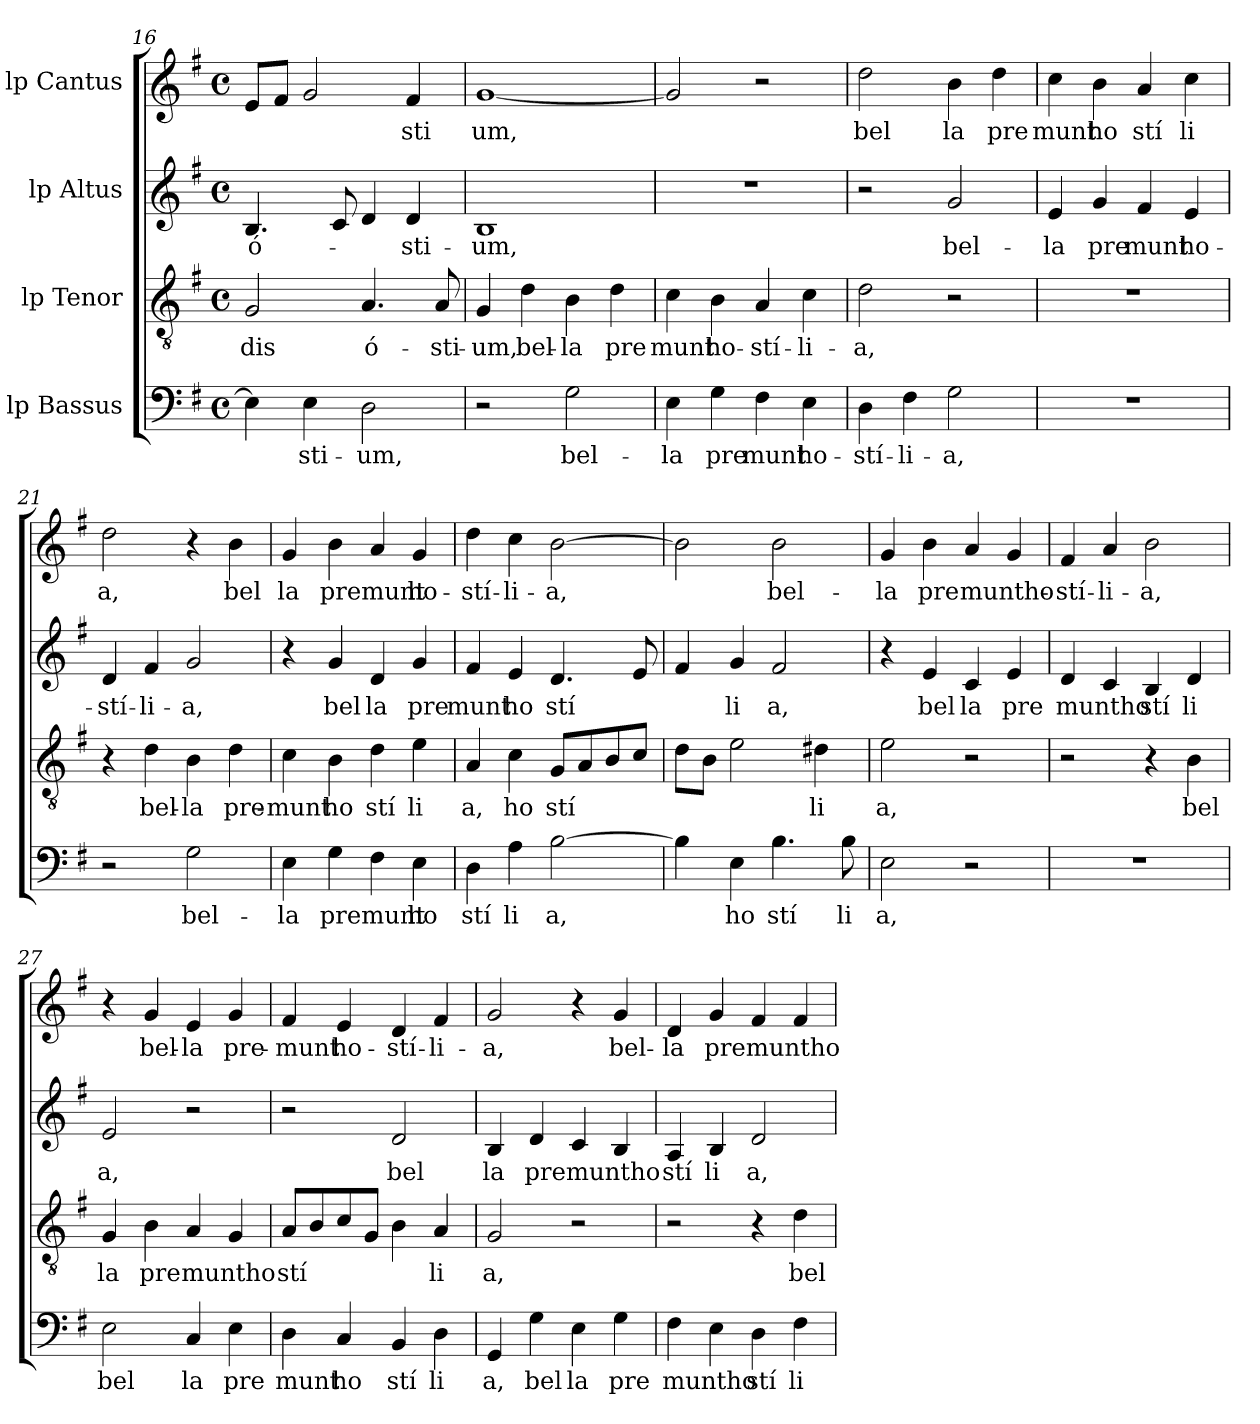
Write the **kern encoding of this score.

**kern	**text	**kern	**text	**kern	**text	**kern	**text
*part4	*part4	*part3	*part3	*part2	*part2	*part1	*part1
*staff4	*staff4	*staff3	*staff3	*staff2	*staff2	*staff1	*staff1
*I"lp Bassus	*	*I"lp Tenor	*	*I"lp Altus	*	*I"lp Cantus	*
*clefF4	*	*clefGv2	*	*clefG2	*	*clefG2	*
*k[f#]	*	*k[f#]	*	*k[f#]	*	*k[f#]	*
*G:	*	*G:	*	*G:	*	*G:	*
*M4/4	*	*M4/4	*	*M4/4	*	*M4/4	*
*met(c)	*	*met(c)	*	*met(c)	*	*met(c)	*
=16	=16	=16	=16	=16	=16	=16	=16
!	!	!	!LO:LY:b:cj	!	!LO:LY:b:cj	!	!
4E\]	.	2G/	-dis	4.B/	ó-	8e/L	.
.	.	.	.	.	.	8f#/J	.
!	!LO:LY:b:cj	!	!	!	!	!	!
4E\	-sti-	.	.	.	.	2g/	.
.	.	.	.	8c/	.	.	.
!	!LO:LY:b:cj	!	!LO:LY:b:cj	!	!	!	!
2D\	-um,	4.A/	ó-	4d/	.	.	.
!	!	!	!	!	!LO:LY:b:cj	!	!LO:LY:b:cj
.	.	.	.	4d/	-sti-	4f#/	sti
!	!	!	!LO:LY:b:cj	!	!	!	!
.	.	8A/	-sti-	.	.	.	.
=17	=17	=17	=17	=17	=17	=17	=17
!	!	!	!LO:LY:b:cj	!	!LO:LY:b:cj	!	!LO:LY:b:cj
2r	.	4G/	-um,	1B	-um,	[<1g	um,
!	!	!	!LO:LY:b:cj	!	!	!	!
.	.	4d\	bel-	.	.	.	.
!	!LO:LY:b:cj	!	!LO:LY:b:cj	!	!	!	!
2G\	bel-	4B\	-la	.	.	.	.
!	!	!	!LO:LY:b:cj	!	!	!	!
.	.	4d\	pre	.	.	.	.
=18	=18	=18	=18	=18	=18	=18	=18
!	!LO:LY:b:cj	!	!LO:LY:b:cj	!	!	!	!
4E\	-la	4c\	munt	1r	.	2g/]	.
!	!LO:LY:b:cj	!	!LO:LY:b:cj	!	!	!	!
4G\	pre	4B\	ho-	.	.	.	.
!	!LO:LY:b:cj	!	!LO:LY:b:cj	!	!	!	!
4F#\	munt	4A/	-stí-	.	.	2r	.
!	!LO:LY:b:cj	!	!LO:LY:b:cj	!	!	!	!
4E\	ho-	4c\	-li-	.	.	.	.
=19	=19	=19	=19	=19	=19	=19	=19
!	!LO:LY:b:cj	!	!LO:LY:b:cj	!	!	!	!LO:LY:b:cj
4D\	-stí-	2d\	-a,	2r	.	2dd\	bel
!	!LO:LY:b:cj	!	!	!	!	!	!
4F#\	-li-	.	.	.	.	.	.
!	!LO:LY:b:cj	!	!	!	!LO:LY:b:cj	!	!LO:LY:b:cj
2G\	-a,	2r	.	2g/	bel-	4b\	la
!	!	!	!	!	!	!	!LO:LY:b:cj
.	.	.	.	.	.	4dd\	pre
=20	=20	=20	=20	=20	=20	=20	=20
!	!	!	!	!	!LO:LY:b:cj	!	!LO:LY:b:cj
1r	.	1r	.	4e/	-la	4cc\	munt
!	!	!	!	!	!LO:LY:b:cj	!	!LO:LY:b:cj
.	.	.	.	4g/	pre	4b\	ho
!	!	!	!	!	!LO:LY:b:cj	!	!LO:LY:b:cj
.	.	.	.	4f#/	munt	4a/	stí
!	!	!	!	!	!LO:LY:b:cj	!	!LO:LY:b:cj
.	.	.	.	4e/	ho-	4cc\	li
=21	=21	=21	=21	=21	=21	=21	=21
!	!	!	!	!	!LO:LY:b:cj	!	!LO:LY:b:cj
2r	.	4r	.	4d/	-stí-	2dd\	a,
!	!	!	!LO:LY:b:cj	!	!LO:LY:b:cj	!	!
.	.	4d\	bel-	4f#/	-li-	.	.
!	!LO:LY:b:cj	!	!LO:LY:b:cj	!	!LO:LY:b:cj	!	!
2G\	bel-	4B\	-la	2g/	-a,	4r	.
!	!	!	!LO:LY:b:cj	!	!	!	!LO:LY:b:cj
.	.	4d\	pre-	.	.	4b\	bel
!!LO:LB:g=z
=22	=22	=22	=22	=22	=22	=22	=22
!	!LO:LY:b:cj	!	!LO:LY:b:cj	!	!	!	!LO:LY:b:cj
4E\	-la	4c\	-munt	4r	.	4g/	la
!	!LO:LY:b	!	!LO:LY:b:cj	!	!LO:LY:b:cj	!	!LO:LY:b
4G\	premunt	4B\	ho	4g/	bel	4b\	premunt
!	!	!	!LO:LY:b:cj	!	!LO:LY:b:cj	!	!
4F#\	.	4d\	stí	4d/	la	4a/	.
!	!LO:LY:b:cj	!	!LO:LY:b:cj	!	!LO:LY:b:cj	!	!LO:LY:b:cj
4E\	ho	4e\	li	4g/	pre	4g/	ho-
=23	=23	=23	=23	=23	=23	=23	=23
!	!LO:LY:b:cj	!	!LO:LY:b:cj	!	!LO:LY:b:cj	!	!LO:LY:b:cj
4D\	stí	4A/	a,	4f#/	munt	4dd\	-stí-
!	!LO:LY:b:cj	!	!LO:LY:b:cj	!	!LO:LY:b:cj	!	!LO:LY:b:cj
4A\	li	4c\	ho	4e/	ho	4cc\	-li-
!	!LO:LY:b:cj	!	!LO:LY:b:cj	!	!LO:LY:b:cj	!	!LO:LY:b:cj
[>2B\	a,	8G/L	stí	4.d/	stí	[>2b\	-a,
.	.	8A/	.	.	.	.	.
.	.	8B/	.	.	.	.	.
.	.	8c/J	.	8e/	.	.	.
=24	=24	=24	=24	=24	=24	=24	=24
4B\]	.	8d\L	.	4f#/	.	2b\]	.
.	.	8B\J	.	.	.	.	.
!	!LO:LY:b:cj	!	!	!	!LO:LY:b:cj	!	!
4E\	ho	2e\	.	4g/	li	.	.
!	!LO:LY:b:cj	!	!	!	!LO:LY:b:cj	!	!LO:LY:b:cj
4.B\	stí	.	.	2f#/	a,	2b\	bel-
!	!	!	!LO:LY:b:cj	!	!	!	!
.	.	4d#X\	li	.	.	.	.
!	!LO:LY:b:cj	!	!	!	!	!	!
8B\	li	.	.	.	.	.	.
=25	=25	=25	=25	=25	=25	=25	=25
!	!LO:LY:b:cj	!	!LO:LY:b:cj	!	!	!	!LO:LY:b:cj
2E\	a,	2e\	a,	4r	.	4g/	-la
!	!	!	!	!	!LO:LY:b:cj	!	!LO:LY:b:cj
.	.	.	.	4e/	bel	4b\	pre
!	!	!	!	!	!LO:LY:b:cj	!	!LO:LY:b:cj
2r	.	2r	.	4c/	la	4a/	muntho-
!	!	!	!	!	!LO:LY:b:cj	!	!
.	.	.	.	4e/	pre	4g/	.
=26	=26	=26	=26	=26	=26	=26	=26
!	!	!	!	!	!LO:LY:b:cj	!	!LO:LY:b:cj
1r	.	2r	.	4d/	muntho	4f#/	-stí-
!	!	!	!	!	!	!	!LO:LY:b:cj
.	.	.	.	4c/	.	4a/	-li-
!	!	!	!	!	!LO:LY:b:cj	!	!LO:LY:b:cj
.	.	4r	.	4B/	stí	2b\	-a,
!	!	!	!LO:LY:b:cj	!	!LO:LY:b:cj	!	!
.	.	4B\	bel	4d/	li	.	.
=27	=27	=27	=27	=27	=27	=27	=27
!	!LO:LY:b:cj	!	!LO:LY:b:cj	!	!LO:LY:b:cj	!	!
2E\	bel	4G/	la	2e/	a,	4r	.
!	!	!	!LO:LY:b:cj	!	!	!	!LO:LY:b:cj
.	.	4B\	pre	.	.	4g/	bel-
!	!LO:LY:b:cj	!	!LO:LY:b:cj	!	!	!	!LO:LY:b:cj
4C/	la	4A/	muntho	2r	.	4e/	-la
!	!LO:LY:b:cj	!	!	!	!	!	!LO:LY:b:cj
4E\	pre	4G/	.	.	.	4g/	pre-
=28	=28	=28	=28	=28	=28	=28	=28
!	!LO:LY:b:cj	!	!LO:LY:b:cj	!	!	!	!LO:LY:b:cj
4D\	munt	8A/L	stí	2r	.	4f#/	-munt
.	.	8B/	.	.	.	.	.
!	!LO:LY:b:cj	!	!	!	!	!	!LO:LY:b:cj
4C/	ho	8c/	.	.	.	4e/	ho-
.	.	8G/J	.	.	.	.	.
!	!LO:LY:b:cj	!	!	!	!LO:LY:b:cj	!	!LO:LY:b:cj
4BB/	stí	4B\	.	2d/	bel	4d/	-stí-
!	!LO:LY:b:cj	!	!LO:LY:b:cj	!	!	!	!LO:LY:b:cj
4D\	li	4A/	li	.	.	4f#/	-li-
!!LO:PB:g=z
=29	=29	=29	=29	=29	=29	=29	=29
!	!LO:LY:b:cj	!	!LO:LY:b:cj	!	!LO:LY:b:cj	!	!LO:LY:b:cj
4GG/	a,	2G/	a,	4B/	la	2g/	-a,
!	!LO:LY:b:cj	!	!	!	!LO:LY:b	!	!
4G\	bel	.	.	4d/	premuntho	.	.
!	!LO:LY:b:cj	!	!	!	!	!	!
4E\	la	2r	.	4c/	.	4r	.
!	!LO:LY:b:cj	!	!	!	!	!	!LO:LY:b:cj
4G\	pre	.	.	4B/	.	4g/	bel-
=30	=30	=30	=30	=30	=30	=30	=30
!	!LO:LY:b:cj	!	!	!	!LO:LY:b:cj	!	!LO:LY:b:cj
4F#\	muntho	2r	.	4A/	stí	4d/	-la
!	!	!	!	!	!LO:LY:b:cj	!	!LO:LY:b
4E\	.	.	.	4B/	li	4g/	premuntho-
!	!LO:LY:b:cj	!	!	!	!LO:LY:b:cj	!	!
4D\	stí	4r	.	2d/	a,	4f#/	.
!	!LO:LY:b:cj	!	!LO:LY:b:cj	!	!	!	!
4F#\	li	4d\	bel-	.	.	4f#/	.
=	=	=	=	=	=	=	=
*-	*-	*-	*-	*-	*-	*-	*-
